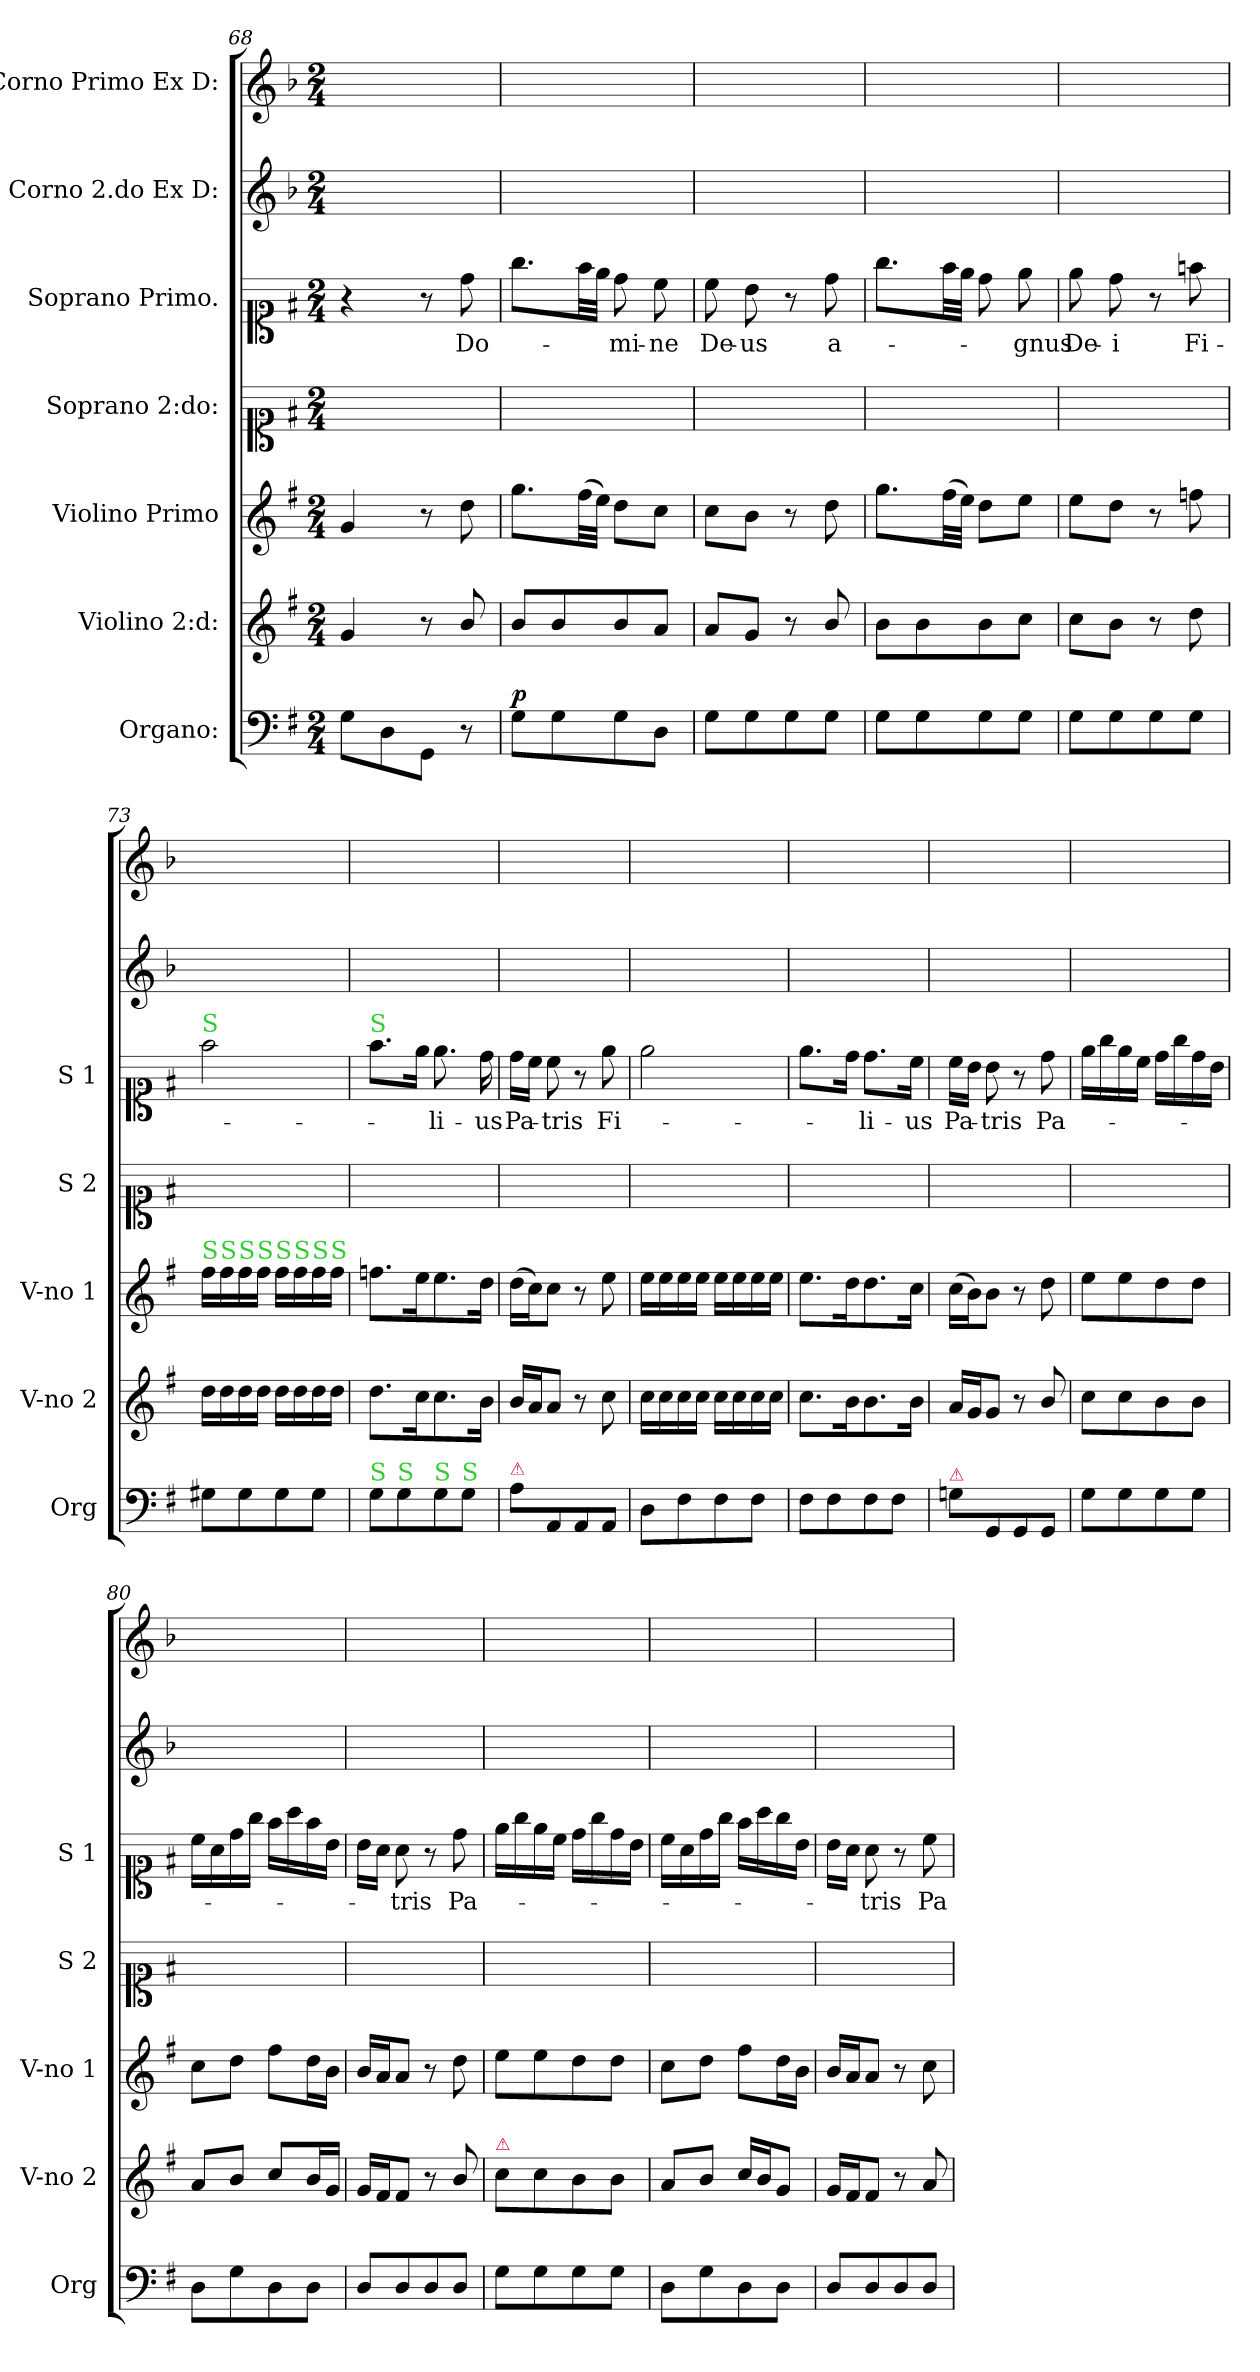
**kern	**dynam	**kern	**kern	**dynam	**kern	**kern	**text	**kern	**kern
*part7	*part7	*part6	*part5	*part5	*part4	*part3	*part3	*part2	*part1
*staff7	*staff7	*staff6	*staff5	*staff5	*staff4	*staff3	*staff3	*staff2	*staff1
*I"Organo:	*	*I"Violino 2:d:	*I"Violino Primo	*	*I"Soprano 2:do:	*I"Soprano Primo.	*	*I"Corno 2.do Ex D:	*I"Corno Primo Ex D:
*I'Org	*	*I'V-no 2	*I'V-no 1	*	*I'S 2	*I'S 1	*	*	*
*clefF4	*	*clefG2	*clefG2	*	*clefC1	*clefC1	*	*clefG2	*clefG2
*	*	*	*	*	*	*	*	*ITrd6c10	*ITrd6c10
*k[f#]	*	*k[f#]	*k[f#]	*	*k[f#]	*k[f#]	*	*k[f#]	*k[f#]
*M2/4	*	*M2/4	*M2/4	*	*M2/4	*M2/4	*	*M2/4	*M2/4
=68	=68	=68	=68	=68	=68	=68	=68	=68	=68
8G\L	.	4g/	4g/	.	2ryy	4r	.	2ryy	2ryy
8D\	.	.	.	.	.	.	.	.	.
8GG\J	.	8r	8r	.	.	8r	.	.	.
8r	.	8b/	8dd\	pia	.	8dd\	Do-	.	.
=69	=69	=69	=69	=69	=69	=69	=69	=69	=69
!	!LO:DY:a	!	!	!	!	!	!	!	!
8G\L	p	8b/L	8.gg\L	.	2ryy	8.gg\L	.	2ryy	2ryy
8G\	.	8b/	.	.	.	.	.	.	.
.	.	.	(32ff#\LL	.	.	32ff#\LL	.	.	.
.	.	.	32ee\JJJ)	.	.	32ee\JJJ	.	.	.
8G\	.	8b/	8dd\L	.	.	8dd\	-mi-	.	.
8D\J	.	8a/J	8cc\J	.	.	8cc\	-ne	.	.
=70	=70	=70	=70	=70	=70	=70	=70	=70	=70
8G\L	.	8a/L	8cc\L	.	2ryy	8cc\	De-	2ryy	2ryy
8G\	.	8g/J	8b\J	.	.	8b\	-us	.	.
8G\	.	8r	8r	.	.	8r	.	.	.
8G\J	.	8b/	8dd\	.	.	8dd\	a-	.	.
=71	=71	=71	=71	=71	=71	=71	=71	=71	=71
8G\L	.	8b\L	8.gg\L	.	2ryy	8.gg\L	.	2ryy	2ryy
8G\	.	8b\	.	.	.	.	.	.	.
.	.	.	(32ff#\LL	.	.	32ff#\LL	.	.	.
.	.	.	32ee\JJJ)	.	.	32ee\JJJ	.	.	.
8G\	.	8b\	8dd\L	.	.	8dd\	.	.	.
8G\J	.	8cc\J	8ee\J	.	.	8ee\	-gnus	.	.
=72	=72	=72	=72	=72	=72	=72	=72	=72	=72
8G\L	.	8cc\L	8ee\L	.	2ryy	8ee\	De-	2ryy	2ryy
8G\	.	8b\J	8dd\J	.	.	8dd\	-i	.	.
8G\	.	8r	8r	.	.	8r	.	.	.
8G\J	.	8dd\	8ffn\	.	.	8ffn\	Fi-	.	.
=73	=73	=73	=73	=73	=73	=73	=73	=73	=73
!	!	!	!	!	!	!LO:TX:a:color=limegreen:t=S	!	!	!
!	!	!	!LO:TX:a:color=limegreen:t=S	!	!	!	!	!	!
8G#X\L	.	16dd\LL	16ff#\LL	.	2ryy	2ff#\	.	2ryy	2ryy
!	!	!	!LO:TX:a:color=limegreen:t=S	!	!	!	!	!	!
.	.	16dd\	16ff#\	.	.	.	.	.	.
!	!	!	!LO:TX:a:color=limegreen:t=S	!	!	!	!	!	!
8G#\	.	16dd\	16ff#\	.	.	.	.	.	.
!	!	!	!LO:TX:a:color=limegreen:t=S	!	!	!	!	!	!
.	.	16dd\JJ	16ff#\JJ	.	.	.	.	.	.
!	!	!	!LO:TX:a:color=limegreen:t=S	!	!	!	!	!	!
8G#\	.	16dd\LL	16ff#\LL	.	.	.	.	.	.
!	!	!	!LO:TX:a:color=limegreen:t=S	!	!	!	!	!	!
.	.	16dd\	16ff#\	.	.	.	.	.	.
!	!	!	!LO:TX:a:color=limegreen:t=S	!	!	!	!	!	!
8G#\J	.	16dd\	16ff#\	.	.	.	.	.	.
!	!	!	!LO:TX:a:color=limegreen:t=S	!	!	!	!	!	!
.	.	16dd\JJ	16ff#\JJ	.	.	.	.	.	.
=74	=74	=74	=74	=74	=74	=74	=74	=74	=74
!	!	!	!	!	!	!LO:TX:a:color=limegreen:t=S	!	!	!
!LO:TX:a:color=limegreen:t=S	!	!	!	!	!	!	!	!	!
8G\L	.	8.dd\L	8.ffn\L	.	2ryy	8.ff#\L	.	2ryy	2ryy
!LO:TX:a:color=limegreen:t=S	!	!	!	!	!	!	!	!	!
8G\	.	.	.	.	.	.	.	.	.
.	.	16cc\K	16ee\K	.	.	16ee\Jk	.	.	.
!LO:TX:a:color=limegreen:t=S	!	!	!	!	!	!	!	!	!
8G\	.	8.cc\	8.ee\	.	.	8.ee\	-li-	.	.
!LO:TX:a:color=limegreen:t=S	!	!	!	!	!	!	!	!	!
8G\J	.	.	.	.	.	.	.	.	.
.	.	16b\Jk	16dd\Jk	.	.	16dd\	-us	.	.
=75	=75	=75	=75	=75	=75	=75	=75	=75	=75
!LO:TX:a:color=crimson:t=⚠	!	!	!	!	!	!	!	!	!
8A\L	.	16b/LL	(16dd\LL	.	2ryy	16dd\LL	Pa-	2ryy	2ryy
.	.	16a/J	16cc\J)	.	.	16cc\JJ	.	.	.
8AA/	.	8a/J	8cc\J	.	.	8cc\	-tris	.	.
8AA/	.	8r	8r	.	.	8r	.	.	.
8AA/J	.	8cc\	8ee\	.	.	8ee\	Fi-	.	.
=76	=76	=76	=76	=76	=76	=76	=76	=76	=76
8D\L	.	16cc\LL	16ee\LL	.	2ryy	2ee\	.	2ryy	2ryy
.	.	16cc\	16ee\	.	.	.	.	.	.
8F#\	.	16cc\	16ee\	.	.	.	.	.	.
.	.	16cc\JJ	16ee\JJ	.	.	.	.	.	.
8F#\	.	16cc\LL	16ee\LL	.	.	.	.	.	.
.	.	16cc\	16ee\	.	.	.	.	.	.
8F#\J	.	16cc\	16ee\	.	.	.	.	.	.
.	.	16cc\JJ	16ee\JJ	.	.	.	.	.	.
=77	=77	=77	=77	=77	=77	=77	=77	=77	=77
8F#\L	.	8.cc\L	8.ee\L	.	2ryy	8.ee\L	.	2ryy	2ryy
8F#\	.	.	.	.	.	.	.	.	.
.	.	16b\K	16dd\K	.	.	16dd\Jk	.	.	.
8F#\	.	8.b\	8.dd\	.	.	8.dd\L	-li-	.	.
8F#\J	.	.	.	.	.	.	.	.	.
.	.	16b\Jk	16cc\Jk	.	.	16cc\Jk	-us	.	.
=78	=78	=78	=78	=78	=78	=78	=78	=78	=78
!LO:TX:a:color=crimson:t=⚠	!	!	!	!	!	!	!	!	!
8Gn\L	.	16a/LL	(16cc\LL	.	2ryy	16cc\LL	Pa-	2ryy	2ryy
.	.	16g/J	16b\J)	.	.	16b\JJ	.	.	.
8GG/	.	8g/J	8b\J	.	.	8b\	-tris	.	.
8GG/	.	8r	8r	.	.	8r	.	.	.
8GG/J	.	8b/	8dd\	.	.	8dd\	Pa-	.	.
=79	=79	=79	=79	=79	=79	=79	=79	=79	=79
8G\L	.	8cc\L	8ee\L	.	2ryy	16ee\LL	.	2ryy	2ryy
.	.	.	.	.	.	16gg\	.	.	.
8G\	.	8cc\	8ee\	.	.	16ee\	.	.	.
.	.	.	.	.	.	16cc\JJ	.	.	.
8G\	.	8b\	8dd\	.	.	16dd\LL	.	.	.
.	.	.	.	.	.	16gg\	.	.	.
8G\J	.	8b\J	8dd\J	.	.	16dd\	.	.	.
.	.	.	.	.	.	16b\JJ	.	.	.
=80	=80	=80	=80	=80	=80	=80	=80	=80	=80
8D\L	.	8a/L	8cc\L	.	2ryy	16cc\LL	.	2ryy	2ryy
.	.	.	.	.	.	16a\	.	.	.
8G\	.	8b/J	8dd\J	.	.	16dd\	.	.	.
.	.	.	.	.	.	16gg\JJ	.	.	.
8D\	.	8cc/L	8ff#\L	.	.	16ff#\LL	.	.	.
.	.	.	.	.	.	16aa\	.	.	.
8D\J	.	16b/L	16dd\L	.	.	16ff#\	.	.	.
.	.	16g/JJ	16b\JJ	.	.	16b\JJ	.	.	.
=81	=81	=81	=81	=81	=81	=81	=81	=81	=81
8D/L	.	16g/LL	16b/LL	.	2ryy	16b\LL	.	2ryy	2ryy
.	.	16f#/J	16a/J	.	.	16a\JJ	.	.	.
8D/	.	8f#/J	8a/J	.	.	8a\	-tris	.	.
8D/	.	8r	8r	.	.	8r	.	.	.
8D/J	.	8b/	8dd\	.	.	8dd\	Pa-	.	.
=82	=82	=82	=82	=82	=82	=82	=82	=82	=82
!	!	!LO:TX:a:color=crimson:t=⚠	!	!	!	!	!	!	!
8G\L	.	8cc\L	8ee\L	.	2ryy	16ee\LL	.	2ryy	2ryy
.	.	.	.	.	.	16gg\	.	.	.
8G\	.	8cc\	8ee\	.	.	16ee\	.	.	.
.	.	.	.	.	.	16cc\JJ	.	.	.
8G\	.	8b\	8dd\	.	.	16dd\LL	.	.	.
.	.	.	.	.	.	16gg\	.	.	.
8G\J	.	8b\J	8dd\J	.	.	16dd\	.	.	.
.	.	.	.	.	.	16b\JJ	.	.	.
=83	=83	=83	=83	=83	=83	=83	=83	=83	=83
8D\L	.	8a/L	8cc\L	.	2ryy	16cc\LL	.	2ryy	2ryy
.	.	.	.	.	.	16a\	.	.	.
8G\	.	8b/J	8dd\J	.	.	16dd\	.	.	.
.	.	.	.	.	.	16gg\JJ	.	.	.
8D\	.	16cc/LL	8ff#\L	.	.	16ff#\LL	.	.	.
.	.	16b/J	.	.	.	16aa\	.	.	.
8D\J	.	8g/J	16dd\L	.	.	16gg\	.	.	.
.	.	.	16b\JJ	.	.	16b\JJ	.	.	.
=84	=84	=84	=84	=84	=84	=84	=84	=84	=84
8D/L	.	16g/LL	16b/LL	.	2ryy	16b\LL	.	2ryy	2ryy
.	.	16f#/J	16a/J	.	.	16a\JJ	.	.	.
8D/	.	8f#/J	8a/J	.	.	8a\	-tris	.	.
8D/	.	8r	8r	.	.	8r	.	.	.
8D/J	.	8a/	8cc\	.	.	8cc\	Pa-	.	.
=	=	=	=	=	=	=	=	=	=
*-	*-	*-	*-	*-	*-	*-	*-	*-	*-
